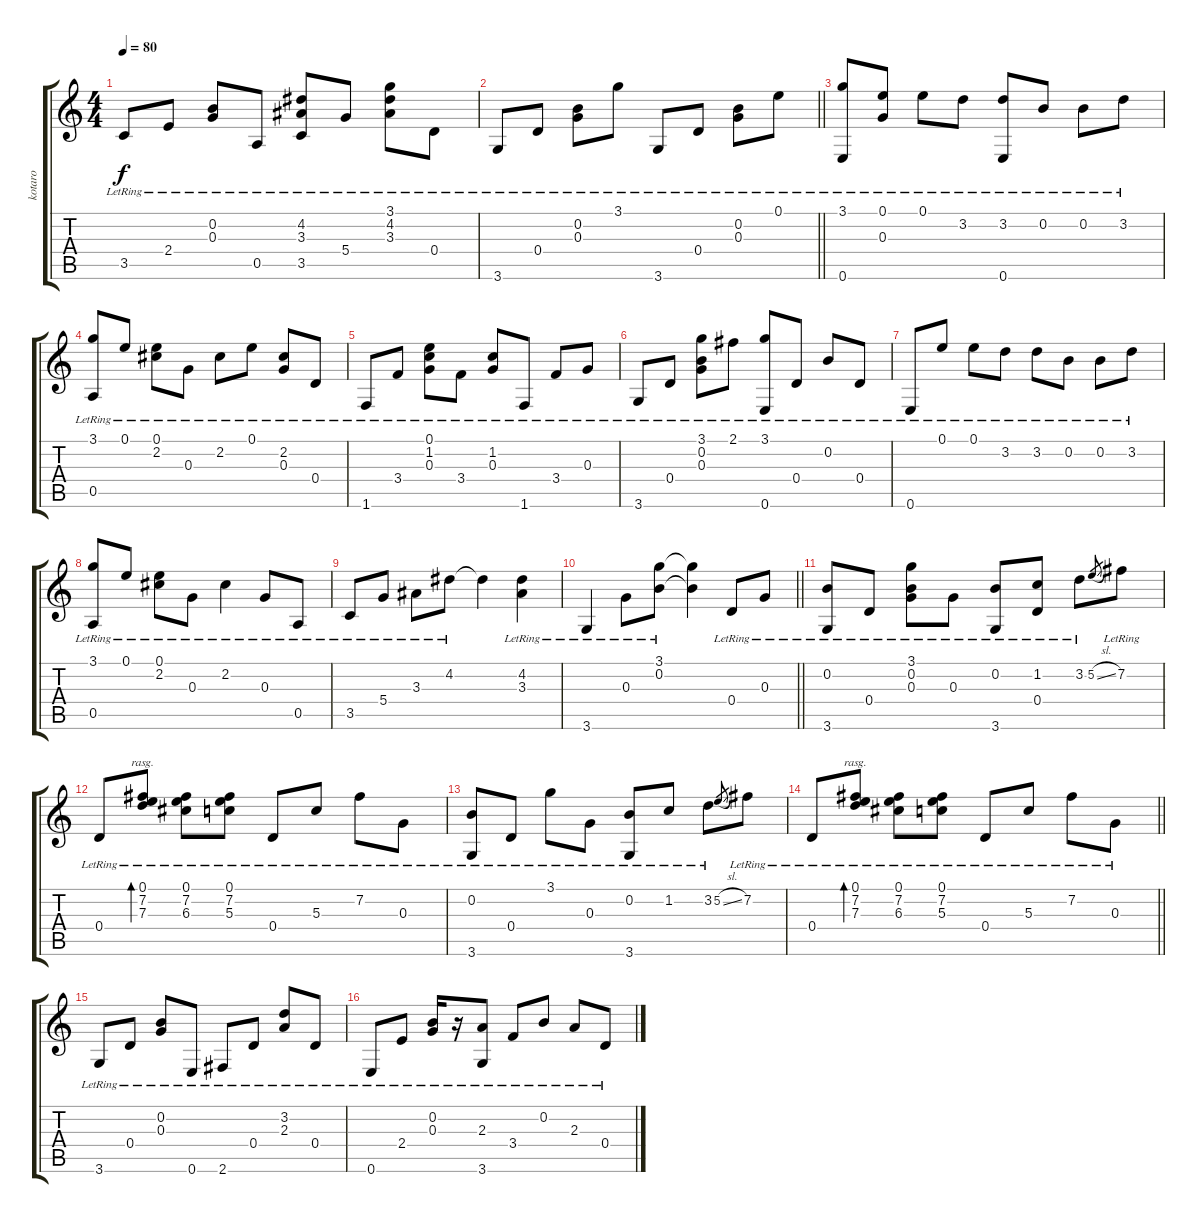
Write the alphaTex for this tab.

\track ("kotaro" "kotaro") {instrument acousticguitarsteel}
\staff {score tabs}
\tuning (E4 B3 G3 D3 A2 E2) {hide}
\ts (4 4)
\tempo 80
\clef g2
\ks c
3.5{lr}.8{dy f} 2.4{lr}.8 (0.2{lr} 0.3{lr}).8 0.5{lr}.8 (4.2{lr} 3.3{lr} 3.5{lr}).8 5.4{lr}.8 (3.1{lr} 4.2{lr} 3.3{lr}).8 0.4{lr}.8 |
\barLineRight lightlight
3.6{lr}.8 0.4{lr}.8 (0.2{lr} 0.3{lr}).8 3.1{lr}.8 3.6{lr}.8 0.4{lr}.8 (0.2{lr} 0.3{lr}).8 0.1{lr}.8 |
(3.1{lr} 0.6{lr}).8 (0.1{lr} 0.3{lr}).8 0.1{lr}.8 3.2{lr}.8 (3.2{lr} 0.6{lr}).8 0.2{lr}.8 0.2{lr}.8 3.2{lr}.8 |
(3.1{lr} 0.5{lr}).8 0.1{lr}.8 (0.1{lr} 2.2{lr}).8 0.3{lr}.8 2.2{lr}.8 0.1{lr}.8 (2.2{lr} 0.3{lr}).8 0.4{lr}.8 |
1.6{lr}.8 3.4{lr}.8 (0.1{lr} 1.2{lr} 0.3{lr}).8 3.4{lr}.8 (1.2{lr} 0.3{lr}).8 1.6{lr}.8 3.4{lr}.8 0.3{lr}.8 |
3.6{lr}.8 0.4{lr}.8 (3.1{lr} 0.2{lr} 0.3{lr}).8 2.1{lr}.8 (3.1{lr} 0.6{lr}).8 0.4{lr}.8 0.2{lr}.8 0.4{lr}.8 |
0.6{lr}.8 0.1{lr}.8 0.1{lr}.8 3.2{lr}.8 3.2{lr}.8 0.2{lr}.8 0.2{lr}.8 3.2{lr}.8 |
(3.1{lr} 0.5{lr}).8 0.1{lr}.8 (0.1{lr} 2.2{lr}).8 0.3{lr}.8 2.2{lr}.4 0.3{lr}.8 0.5{lr}.8 |
3.5{lr}.8 5.4{lr}.8 3.3{lr}.8 4.2{lr}.8 4.2{t}.4 (4.2{lr} 3.3{lr}).4 |
\barLineRight lightlight
3.6{lr}.4 0.3{lr}.8 (3.1{lr} 0.2{lr}).8 (3.1{t} 0.2{t}).4 0.4{lr}.8 0.3{lr}.8 |
(0.2{lr} 3.6{lr}).8 0.4{lr}.8 (3.1{lr} 0.2{lr} 0.3{lr}).8 0.3{lr}.8 (0.2{lr} 3.6{lr}).8 (1.2{lr} 0.4{lr}).8 3.2{lr}.8 5.2{sl}.8{gr} 7.2{lr}.8 |
0.4{lr}.8 (0.1{lr} 7.2{lr} 7.3{lr}).8{bd 240 rasg ii} (0.1{lr} 7.2{lr} 6.3{lr}).8 (0.1{lr} 7.2{lr} 5.3{lr}).8 0.4{lr}.8 5.3{lr}.8 7.2{lr}.8 0.3{lr}.8 |
(0.2{lr} 3.6{lr}).8 0.4{lr}.8 3.1{lr}.8 0.3{lr}.8 (0.2{lr} 3.6{lr}).8 1.2{lr}.8 3.2{lr}.8 5.2{sl}.8{gr} 7.2{lr}.8 |
\barLineRight lightlight
0.4{lr}.8 (0.1{lr} 7.2{lr} 7.3{lr}).8{bd 240 rasg ii} (0.1{lr} 7.2{lr} 6.3{lr}).8 (0.1{lr} 7.2{lr} 5.3{lr}).8 0.4{lr}.8 5.3{lr}.8 7.2{lr}.8 0.3{lr}.8 |
3.6{lr}.8 0.4{lr}.8 (0.2{lr} 0.3{lr}).8 0.6{lr}.8 2.6{lr}.8 0.4{lr}.8 (3.2{lr} 2.3{lr}).8 0.4{lr}.8 |
0.6{lr}.8 2.4{lr}.8 (0.2{lr} 0.3{lr}).16 r.16 (2.3{lr} 3.6{lr}).8 3.4{lr}.8 0.2{lr}.8 2.3{lr}.8 0.4{lr}.8
